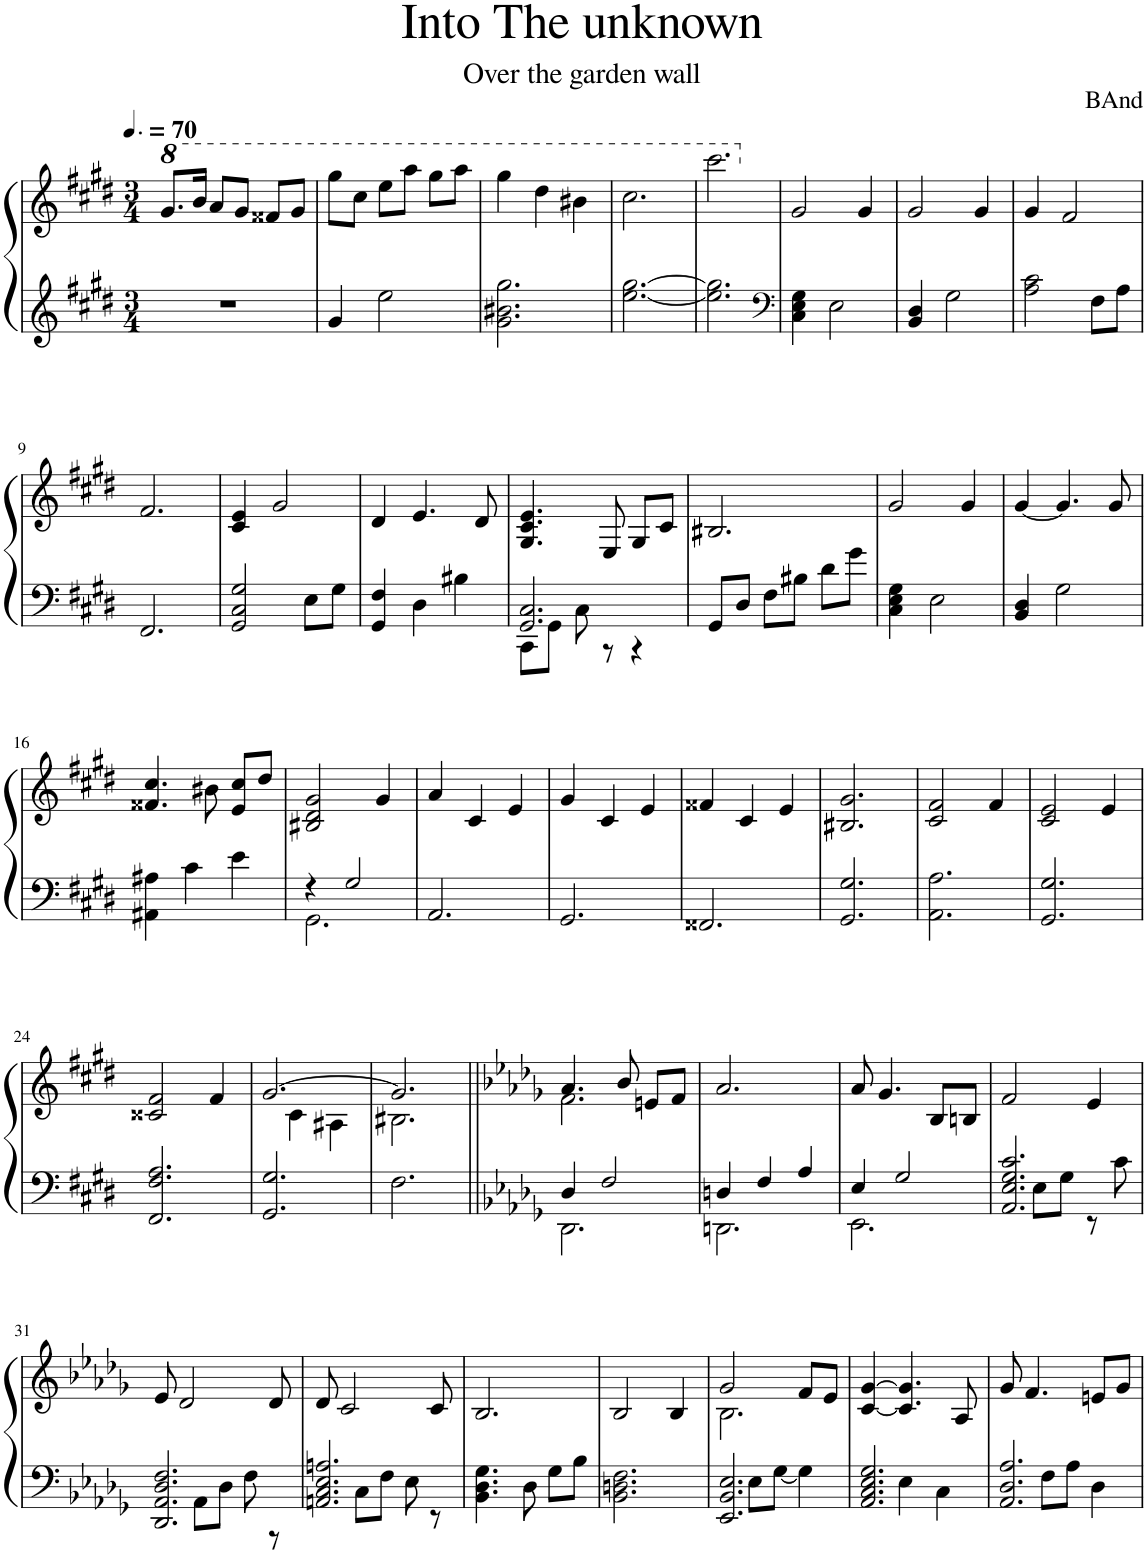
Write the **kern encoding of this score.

**kern	**kern
*part1	*part1
*staff2	*staff1
*I"Piano	*
*I'Pia.	*
*clefG2	*clefG2
*k[f#c#g#d#]	*k[f#c#g#d#]
*M3/4	*M3/4
*MM105	*MM105
*	*8va
=1	=1
2.r	8.gg#/L
.	16bb/Jk
.	8aa/L
.	8gg#/J
.	8ff##X/L
.	8gg#/J
=2	=2
4g#/	8ggg#\L
.	8ccc#\J
2ee\	8eee\L
.	8aaa\J
.	8ggg#\L
.	8aaa\J
=3	=3
2.g#\ 2.b#X\ 2.gg#\	4ggg#\
.	4ddd#\
.	4bb#X\
=4	=4
[2.ee\ [2.gg#\	2.ccc#\
=5	=5
2.ee\] 2.gg#\]	2.cccc#\
=6	=6
*clefF4	*
*	*X8va
4C#\ 4E\ 4G#\	2g#/
2E\	.
.	4g#/
=7	=7
4BB/ 4D#/	2g#/
2G#\	.
.	4g#/
=8	=8
2A\ 2c#\	4g#/
.	2f#/
8F#\L	.
8A\J	.
!!LO:LB:g=z
=9	=9
2.FF#/	2.f#/
=10	=10
2GG#/ 2C#/ 2G#/	4c#/ 4e/
.	2g#/
8E\L	.
8G#\J	.
=11	=11
4GG#/ 4F#/	4d#/
4D#\	4.e/
4B#X\	.
.	8d#/
=12	=12
*^	*
2.GG#/ 2.C#/	8CC#\L	4.G#/ 4.c#/ 4.e/
.	8GG#\J	.
.	8C#\	.
.	8r	8E/
.	4r	8G#/L
.	.	8c#/J
*v	*v	*
=13	=13
8GG#/L	2.B#X/
8D#/J	.
8F#\L	.
8B#X\J	.
8d#\L	.
8g#\J	.
=14	=14
4C#\ 4E\ 4G#\	2g#/
2E\	.
.	4g#/
=15	=15
4BB/ 4D#/	[4g#/
2G#\	4.g#/]
.	8g#/
!!LO:LB:g=z
=16	=16
4AA#X\ 4A#X\	4.f##X/ 4.cc#/
4c#\	.
.	8b#X\
4e\	8e/ 8cc#/L
.	8dd#/J
=17	=17
*^	*
4r	2.GG#\	2B#X/ 2d#/ 2g#/
2G#/	.	.
.	.	4g#/
*v	*v	*
=18	=18
2.AA/	4a/
.	4c#/
.	4e/
=19	=19
2.GG#/	4g#/
.	4c#/
.	4e/
=20	=20
2.FF##X/	4f##X/
.	4c#/
.	4e/
=21	=21
2.GG#/ 2.G#/	2.B#X/ 2.g#/
=22	=22
2.AA\ 2.A\	2c#/ 2f#/
.	4f#/
=23	=23
2.GG#/ 2.G#/	2c#/ 2e/
.	4e/
!!LO:LB:g=z
=24	=24
2.FF#/ 2.F#/ 2.A/	2c##X/ 2f#/
.	4f#/
=25	=25
*	*^
2.GG#/ 2.G#/	[2.g#/	4ryy
.	.	4c#\
.	.	4A#X\
=26	=26	=26
2.F#\	2.g#/]	2.B#X\
=27||	=27||	=27||
*k[b-e-a-d-g-]	*k[b-e-a-d-g-]	*
*^	*	*
4D-/	2.DD-\	4.a-/	2.f\
2F/	.	.	.
.	.	8b-/	.
.	.	8en/L	.
.	.	8f/J	.
*	*	*v	*v
=28	=28	=28
4Dn/	2.DDn\	2.a-/
4F/	.	.
4A-/	.	.
=29	=29	=29
4E-/	2.EE-\	8a-/
.	.	4.g-/
2G-/	.	.
.	.	8B-/L
.	.	8Bn/J
=30	=30	=30
2.AA-/ 2.E-/ 2.G-/ 2.c/	4ryy	2f/
.	8E-\L	.
.	8G-\J	.
.	8r	4e-/
.	8c\	.
!!LO:LB:g=z
=31	=31	=31
2.DD-/ 2.AA-/ 2.D-/ 2.F/	4ryy	8e-/
.	.	2d-/
.	8AA-\L	.
.	8D-\J	.
.	8F\	.
.	8r	8d-/
=32	=32	=32
2.AAn/ 2.C/ 2.E-/ 2.An/	4ryy	8d-/
.	.	2c/
.	8C\L	.
.	8F\J	.
.	8E-\	.
.	8r	8c/
*v	*v	*
=33	=33
4.BB-\ 4.D-\ 4.G-\	2.B-/
8D-\	.
8G-\L	.
8B-\J	.
=34	=34
2.BB-\ 2.Dn\ 2.F\	2B-/
.	4B-/
=35	=35
*^	*^
2.EE-/ 2.BB-/ 2.E-/	4ryy	2g-/	2.B-\
.	8E-\L	.	.
.	[8G-\J	.	.
.	4G-\]	8f/L	.
.	.	8e-/J	.
*	*	*v	*v
=36	=36	=36
2.AA-/ 2.C/ 2.E-/ 2.G-/	4ryy	[4c/ [4g-/
.	4E-\	4.c/] 4.g-/]
.	4C\	.
.	.	8A-/
=37	=37	=37
2.AA-/ 2.D-/ 2.A-/	4ryy	8g-/
.	.	4.f/
.	8F\L	.
.	8A-\J	.
.	4D-\	8en/L
.	.	8g-/J
*v	*v	*
=	=
*-	*-
